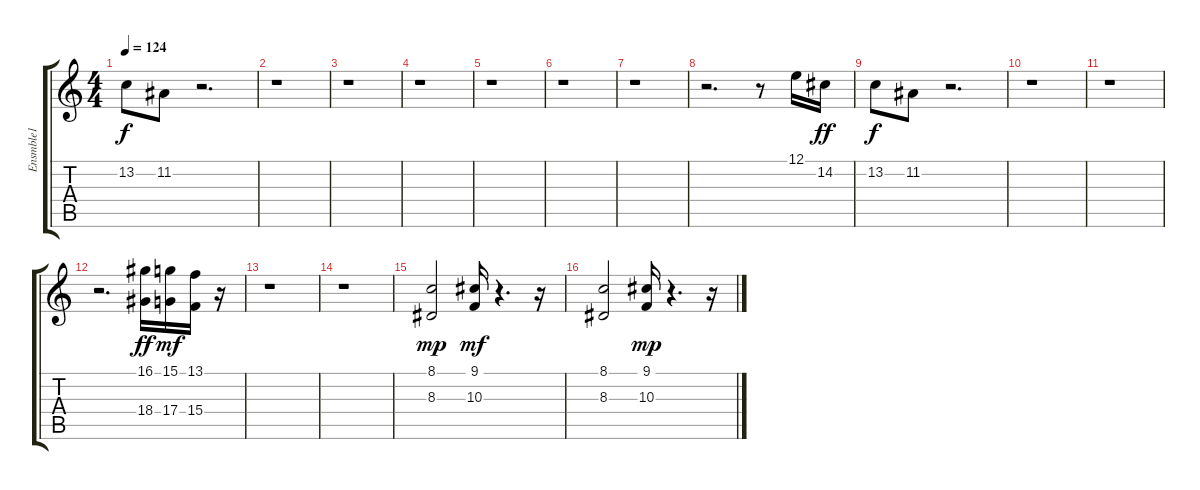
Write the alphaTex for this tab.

\track ("Ensmble1" "Ensmble1") {instrument stringensemble1}
\staff {score tabs}
\tuning (E4 B3 G3 D3 A2 E2) {hide}
\ts (4 4)
\tempo 124
\clef g2
\ks c
13.2.8{dy f} 11.2.8 r.2{d} |
r.1 |
r.1 |
r.1 |
r.1 |
r.1 |
r.1 |
r.2{d} r.8 12.1.16 14.2.16{dy ff} |
13.2.8{dy f} 11.2.8 r.2{d} |
r.1 |
r.1 |
r.2{d} (16.1 18.4).16{dy ff} (15.1 17.4).16{dy mf} (13.1 15.4).16 r.16 |
r.1 |
r.1 |
(8.1 8.3).2{dy mp} (9.1 10.3).16{dy mf} r.4{d} r.16 |
(8.1 8.3).2 (9.1 10.3).16{dy mp} r.4{d} r.16
